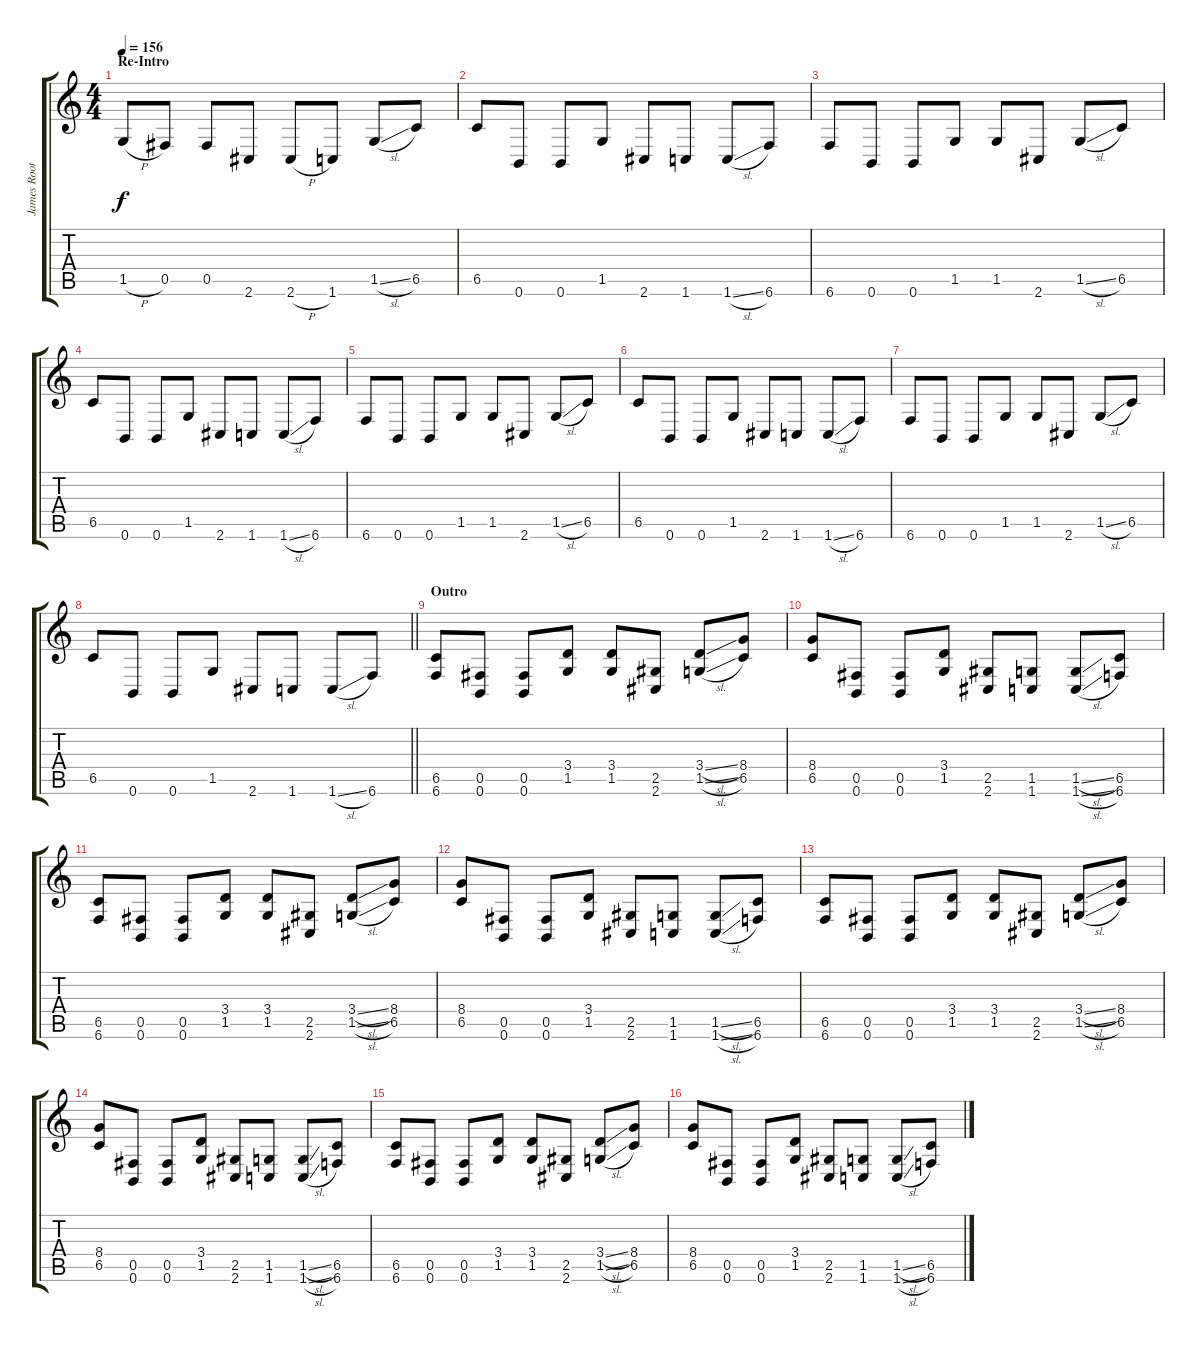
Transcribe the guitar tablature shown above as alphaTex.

\track ("James Root" "James Root") {instrument distortionguitar}
\staff {score tabs}
\tuning (Db4 Ab3 E3 B2 Gb2 B1) {hide}
\ts (4 4)
\section ("" "Re-Intro")
\tempo 156
\clef g2
\ks c
1.5{h}.8{dy f} 0.5.8 0.5.8 2.6.8 2.6{h}.8 1.6.8 1.5{sl}.8 6.5.8 |
6.5.8 0.6.8 0.6.8 1.5.8 2.6.8 1.6.8 1.6{sl}.8 6.6.8 |
6.6.8 0.6.8 0.6.8 1.5.8 1.5.8 2.6.8 1.5{sl}.8 6.5.8 |
6.5.8 0.6.8 0.6.8 1.5.8 2.6.8 1.6.8 1.6{sl}.8 6.6.8 |
6.6.8 0.6.8 0.6.8 1.5.8 1.5.8 2.6.8 1.5{sl}.8 6.5.8 |
6.5.8 0.6.8 0.6.8 1.5.8 2.6.8 1.6.8 1.6{sl}.8 6.6.8 |
6.6.8 0.6.8 0.6.8 1.5.8 1.5.8 2.6.8 1.5{sl}.8 6.5.8 |
\barLineRight lightlight
6.5.8 0.6.8 0.6.8 1.5.8 2.6.8 1.6.8 1.6{sl}.8 6.6.8 |
\section ("" "Outro")
(6.5 6.6).8 (0.5 0.6).8 (0.5 0.6).8 (3.4 1.5).8 (3.4 1.5).8 (2.5 2.6).8 (3.4{sl} 1.5{sl}).8 (8.4 6.5).8 |
(8.4 6.5).8 (0.5 0.6).8 (0.5 0.6).8 (3.4 1.5).8 (2.5 2.6).8 (1.5 1.6).8 (1.5{sl} 1.6{sl}).8 (6.5 6.6).8 |
(6.5 6.6).8 (0.5 0.6).8 (0.5 0.6).8 (3.4 1.5).8 (3.4 1.5).8 (2.5 2.6).8 (3.4{sl} 1.5{sl}).8 (8.4 6.5).8 |
(8.4 6.5).8 (0.5 0.6).8 (0.5 0.6).8 (3.4 1.5).8 (2.5 2.6).8 (1.5 1.6).8 (1.5{sl} 1.6{sl}).8 (6.5 6.6).8 |
(6.5 6.6).8 (0.5 0.6).8 (0.5 0.6).8 (3.4 1.5).8 (3.4 1.5).8 (2.5 2.6).8 (3.4{sl} 1.5{sl}).8 (8.4 6.5).8 |
(8.4 6.5).8 (0.5 0.6).8 (0.5 0.6).8 (3.4 1.5).8 (2.5 2.6).8 (1.5 1.6).8 (1.5{sl} 1.6{sl}).8 (6.5 6.6).8 |
(6.5 6.6).8 (0.5 0.6).8 (0.5 0.6).8 (3.4 1.5).8 (3.4 1.5).8 (2.5 2.6).8 (3.4{sl} 1.5{sl}).8 (8.4 6.5).8 |
(8.4 6.5).8 (0.5 0.6).8 (0.5 0.6).8 (3.4 1.5).8 (2.5 2.6).8 (1.5 1.6).8 (1.5{sl} 1.6{sl}).8 (6.5 6.6).8
